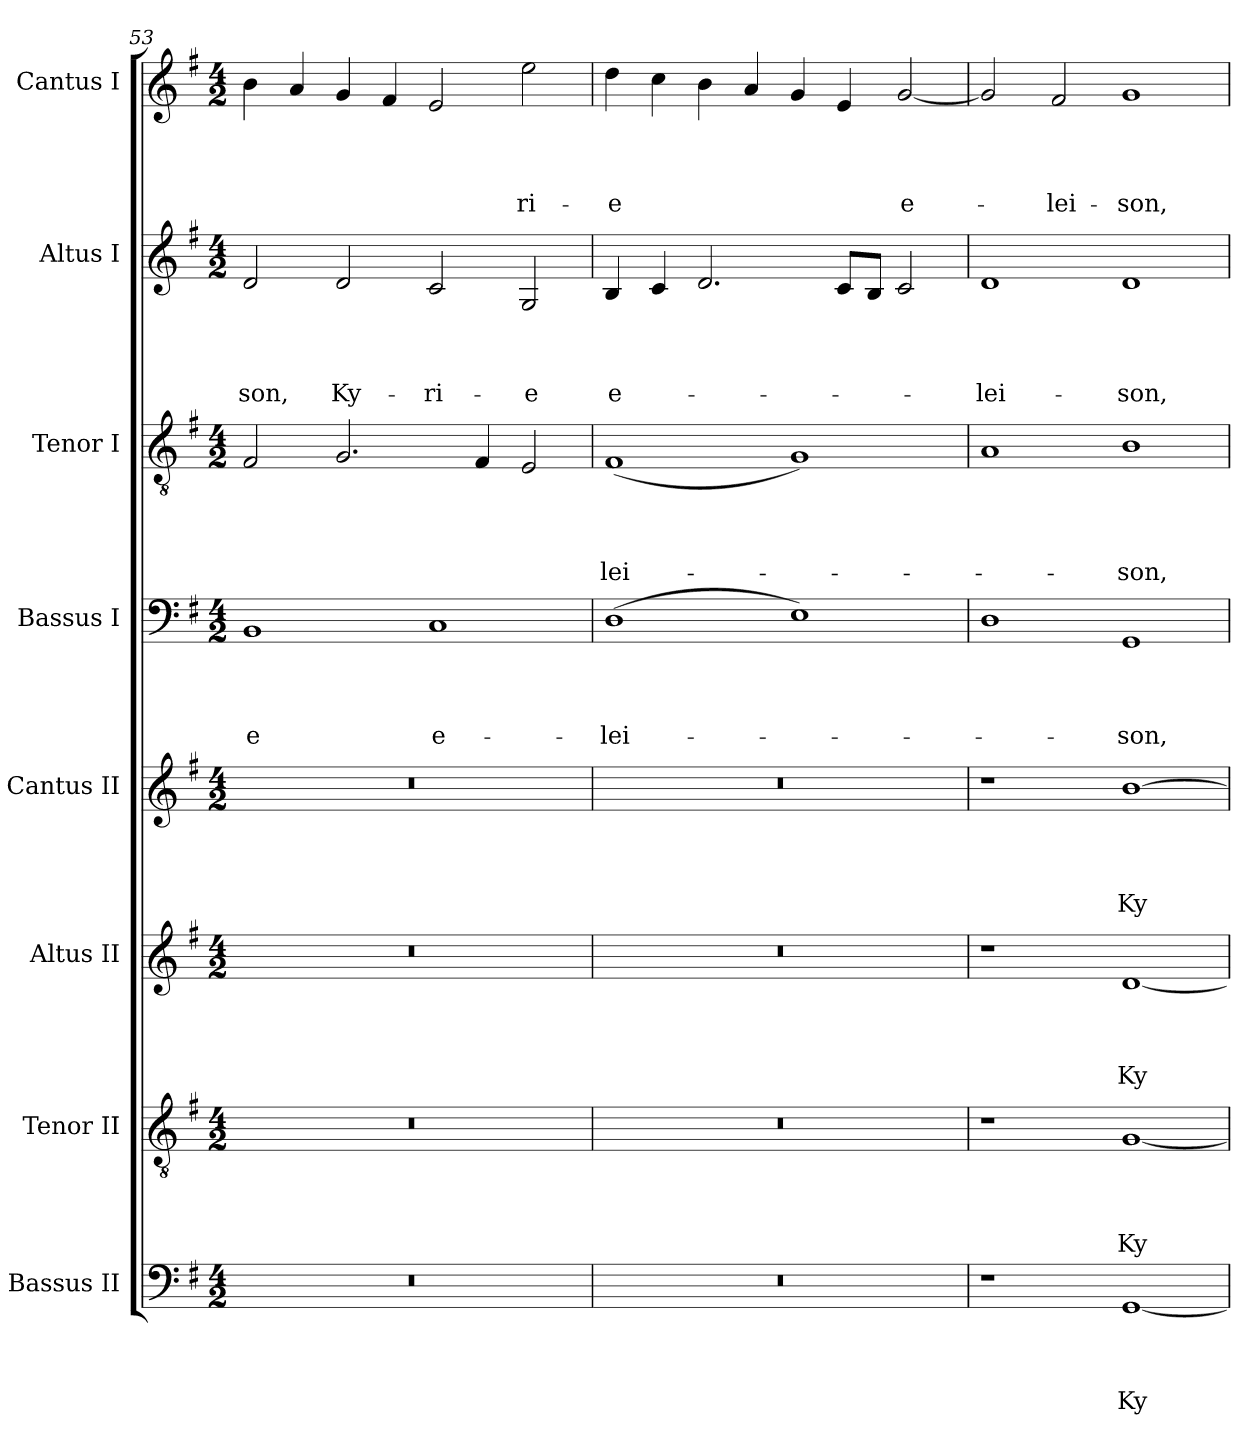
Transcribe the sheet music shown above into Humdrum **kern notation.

**kern	**text	**text	**text	**text	**kern	**text	**text	**text	**text	**kern	**text	**text	**text	**text	**kern	**text	**text	**text	**text	**kern	**text	**text	**text	**text	**kern	**text	**text	**text	**text	**kern	**text	**text	**text	**text	**kern	**text	**text	**text	**text
*part8	*part8	*part8	*part8	*part8	*part7	*part7	*part7	*part7	*part7	*part6	*part6	*part6	*part6	*part6	*part5	*part5	*part5	*part5	*part5	*part4	*part4	*part4	*part4	*part4	*part3	*part3	*part3	*part3	*part3	*part2	*part2	*part2	*part2	*part2	*part1	*part1	*part1	*part1	*part1
*staff8	*staff8	*staff8	*staff8	*staff8	*staff7	*staff7	*staff7	*staff7	*staff7	*staff6	*staff6	*staff6	*staff6	*staff6	*staff5	*staff5	*staff5	*staff5	*staff5	*staff4	*staff4	*staff4	*staff4	*staff4	*staff3	*staff3	*staff3	*staff3	*staff3	*staff2	*staff2	*staff2	*staff2	*staff2	*staff1	*staff1	*staff1	*staff1	*staff1
*I"Bassus II	*	*	*	*	*I"Tenor II	*	*	*	*	*I"Altus II	*	*	*	*	*I"Cantus II	*	*	*	*	*I"Bassus I	*	*	*	*	*I"Tenor I	*	*	*	*	*I"Altus I	*	*	*	*	*I"Cantus I	*	*	*	*
*I'B II	*	*	*	*	*I'T II	*	*	*	*	*I'A II	*	*	*	*	*I'C II	*	*	*	*	*I'B I	*	*	*	*	*I'T I	*	*	*	*	*I'A I	*	*	*	*	*I'C I	*	*	*	*
!!LO:PB:g=z
*clefF4	*	*	*	*	*clefGv2	*	*	*	*	*clefG2	*	*	*	*	*clefG2	*	*	*	*	*clefF4	*	*	*	*	*clefGv2	*	*	*	*	*clefG2	*	*	*	*	*clefG2	*	*	*	*
*k[f#]	*	*	*	*	*k[f#]	*	*	*	*	*k[f#]	*	*	*	*	*k[f#]	*	*	*	*	*k[f#]	*	*	*	*	*k[f#]	*	*	*	*	*k[f#]	*	*	*	*	*k[f#]	*	*	*	*
*G:	*	*	*	*	*G:	*	*	*	*	*G:	*	*	*	*	*G:	*	*	*	*	*G:	*	*	*	*	*G:	*	*	*	*	*G:	*	*	*	*	*G:	*	*	*	*
*M4/2	*	*	*	*	*M4/2	*	*	*	*	*M4/2	*	*	*	*	*M4/2	*	*	*	*	*M4/2	*	*	*	*	*M4/2	*	*	*	*	*M4/2	*	*	*	*	*M4/2	*	*	*	*
=53	=53	=53	=53	=53	=53	=53	=53	=53	=53	=53	=53	=53	=53	=53	=53	=53	=53	=53	=53	=53	=53	=53	=53	=53	=53	=53	=53	=53	=53	=53	=53	=53	=53	=53	=53	=53	=53	=53	=53
!	!	!	!	!	!	!	!	!	!	!	!	!	!	!	!	!	!	!	!	!	!	!	!	!LO:LY:b	!	!	!	!	!	!	!	!	!	!	!	!	!	!	!
!	!	!	!	!	!	!	!	!	!	!	!	!	!	!	!	!	!	!	!	!	!	!	!	!	!	!	!	!	!	!	!	!	!	!LO:LY:b	!	!	!	!	!
0r	.	.	.	.	0r	.	.	.	.	0r	.	.	.	.	0r	.	.	.	.	1BB	.	.	.	-e	2F#/	.	.	.	.	2d/	.	.	.	-son,	4b\	.	.	.	.
.	.	.	.	.	.	.	.	.	.	.	.	.	.	.	.	.	.	.	.	.	.	.	.	.	.	.	.	.	.	.	.	.	.	.	4a/	.	.	.	.
!	!	!	!	!	!	!	!	!	!	!	!	!	!	!	!	!	!	!	!	!	!	!	!	!	!	!	!	!	!	!	!	!	!	!LO:LY:b	!	!	!	!	!
.	.	.	.	.	.	.	.	.	.	.	.	.	.	.	.	.	.	.	.	.	.	.	.	.	2.G/	.	.	.	.	2d/	.	.	.	Ky-	4g/	.	.	.	.
.	.	.	.	.	.	.	.	.	.	.	.	.	.	.	.	.	.	.	.	.	.	.	.	.	.	.	.	.	.	.	.	.	.	.	4f#/	.	.	.	.
!	!	!	!	!	!	!	!	!	!	!	!	!	!	!	!	!	!	!	!	!	!	!	!	!LO:LY:b	!	!	!	!	!	!	!	!	!	!	!	!	!	!	!
!	!	!	!	!	!	!	!	!	!	!	!	!	!	!	!	!	!	!	!	!	!	!	!	!	!	!	!	!	!	!	!	!	!	!LO:LY:b	!	!	!	!	!
.	.	.	.	.	.	.	.	.	.	.	.	.	.	.	.	.	.	.	.	1C	.	.	.	e-	.	.	.	.	.	2c/	.	.	.	-ri-	2e/	.	.	.	.
.	.	.	.	.	.	.	.	.	.	.	.	.	.	.	.	.	.	.	.	.	.	.	.	.	4F#/	.	.	.	.	.	.	.	.	.	.	.	.	.	.
!	!	!	!	!	!	!	!	!	!	!	!	!	!	!	!	!	!	!	!	!	!	!	!	!	!	!	!	!	!	!	!	!	!	!LO:LY:b	!	!	!	!	!
!	!	!	!	!	!	!	!	!	!	!	!	!	!	!	!	!	!	!	!	!	!	!	!	!	!	!	!	!	!	!	!	!	!	!	!	!	!	!	!LO:LY:b
.	.	.	.	.	.	.	.	.	.	.	.	.	.	.	.	.	.	.	.	.	.	.	.	.	2E/	.	.	.	.	2G/	.	.	.	-e	2ee\	.	.	.	-ri-
=54	=54	=54	=54	=54	=54	=54	=54	=54	=54	=54	=54	=54	=54	=54	=54	=54	=54	=54	=54	=54	=54	=54	=54	=54	=54	=54	=54	=54	=54	=54	=54	=54	=54	=54	=54	=54	=54	=54	=54
!	!	!	!	!	!	!	!	!	!	!	!	!	!	!	!	!	!	!	!	!	!	!	!	!LO:LY:b	!	!	!	!	!	!	!	!	!	!	!	!	!	!	!
!	!	!	!	!	!	!	!	!	!	!	!	!	!	!	!	!	!	!	!	!	!	!	!	!	!	!	!	!	!LO:LY:b	!	!	!	!	!	!	!	!	!	!
!	!	!	!	!	!	!	!	!	!	!	!	!	!	!	!	!	!	!	!	!	!	!	!	!	!	!	!	!	!	!	!	!	!	!LO:LY:b	!	!	!	!	!
!	!	!	!	!	!	!	!	!	!	!	!	!	!	!	!	!	!	!	!	!	!	!	!	!	!	!	!	!	!	!	!	!	!	!	!	!	!	!	!LO:LY:b
0r	.	.	.	.	0r	.	.	.	.	0r	.	.	.	.	0r	.	.	.	.	(>1D	.	.	.	-lei-	(<1F#	.	.	.	-lei-	4B/	.	.	.	e-	4dd\	.	.	.	-e
.	.	.	.	.	.	.	.	.	.	.	.	.	.	.	.	.	.	.	.	.	.	.	.	.	.	.	.	.	.	4c/	.	.	.	.	4cc\	.	.	.	.
.	.	.	.	.	.	.	.	.	.	.	.	.	.	.	.	.	.	.	.	.	.	.	.	.	.	.	.	.	.	2.d/	.	.	.	.	4b\	.	.	.	.
.	.	.	.	.	.	.	.	.	.	.	.	.	.	.	.	.	.	.	.	.	.	.	.	.	.	.	.	.	.	.	.	.	.	.	4a/	.	.	.	.
.	.	.	.	.	.	.	.	.	.	.	.	.	.	.	.	.	.	.	.	1E)	.	.	.	.	1G)	.	.	.	.	.	.	.	.	.	4g/	.	.	.	.
.	.	.	.	.	.	.	.	.	.	.	.	.	.	.	.	.	.	.	.	.	.	.	.	.	.	.	.	.	.	8c/L	.	.	.	.	4e/	.	.	.	.
.	.	.	.	.	.	.	.	.	.	.	.	.	.	.	.	.	.	.	.	.	.	.	.	.	.	.	.	.	.	8B/J	.	.	.	.	.	.	.	.	.
!	!	!	!	!	!	!	!	!	!	!	!	!	!	!	!	!	!	!	!	!	!	!	!	!	!	!	!	!	!	!	!	!	!	!	!	!	!	!	!LO:LY:b
.	.	.	.	.	.	.	.	.	.	.	.	.	.	.	.	.	.	.	.	.	.	.	.	.	.	.	.	.	.	2c/	.	.	.	.	[2g/	.	.	.	e-
=55	=55	=55	=55	=55	=55	=55	=55	=55	=55	=55	=55	=55	=55	=55	=55	=55	=55	=55	=55	=55	=55	=55	=55	=55	=55	=55	=55	=55	=55	=55	=55	=55	=55	=55	=55	=55	=55	=55	=55
!	!	!	!	!	!	!	!	!	!	!	!	!	!	!	!	!	!	!	!	!	!	!	!	!	!	!	!	!	!	!	!	!	!	!LO:LY:b	!	!	!	!	!
1r	.	.	.	.	1r	.	.	.	.	1r	.	.	.	.	1r	.	.	.	.	1D	.	.	.	.	1A	.	.	.	.	1d	.	.	.	-lei-	2g/]	.	.	.	.
!	!	!	!	!	!	!	!	!	!	!	!	!	!	!	!	!	!	!	!	!	!	!	!	!	!	!	!	!	!	!	!	!	!	!	!	!	!	!	!LO:LY:b
.	.	.	.	.	.	.	.	.	.	.	.	.	.	.	.	.	.	.	.	.	.	.	.	.	.	.	.	.	.	.	.	.	.	.	2f#/	.	.	.	-lei-
!	!	!	!	!LO:LY:b	!	!	!	!	!	!	!	!	!	!	!	!	!	!	!	!	!	!	!	!	!	!	!	!	!	!	!	!	!	!	!	!	!	!	!
!	!	!	!	!	!	!	!	!	!LO:LY:b	!	!	!	!	!	!	!	!	!	!	!	!	!	!	!	!	!	!	!	!	!	!	!	!	!	!	!	!	!	!
!	!	!	!	!	!	!	!	!	!	!	!	!	!	!LO:LY:b	!	!	!	!	!	!	!	!	!	!	!	!	!	!	!	!	!	!	!	!	!	!	!	!	!
!	!	!	!	!	!	!	!	!	!	!	!	!	!	!	!	!	!	!	!LO:LY:b	!	!	!	!	!	!	!	!	!	!	!	!	!	!	!	!	!	!	!	!
!	!	!	!	!	!	!	!	!	!	!	!	!	!	!	!	!	!	!	!	!	!	!	!	!LO:LY:b	!	!	!	!	!	!	!	!	!	!	!	!	!	!	!
!	!	!	!	!	!	!	!	!	!	!	!	!	!	!	!	!	!	!	!	!	!	!	!	!	!	!	!	!	!LO:LY:b	!	!	!	!	!	!	!	!	!	!
!	!	!	!	!	!	!	!	!	!	!	!	!	!	!	!	!	!	!	!	!	!	!	!	!	!	!	!	!	!	!	!	!	!	!LO:LY:b	!	!	!	!	!
!	!	!	!	!	!	!	!	!	!	!	!	!	!	!	!	!	!	!	!	!	!	!	!	!	!	!	!	!	!	!	!	!	!	!	!	!	!	!	!LO:LY:b
[1GG	.	.	.	Ky-	[1G	.	.	.	Ky-	[1d	.	.	.	Ky-	[1b	.	.	.	Ky-	1GG	.	.	.	-son,	1B	.	.	.	-son,	1d	.	.	.	-son,	1g	.	.	.	-son,
=	=	=	=	=	=	=	=	=	=	=	=	=	=	=	=	=	=	=	=	=	=	=	=	=	=	=	=	=	=	=	=	=	=	=	=	=	=	=	=
*-	*-	*-	*-	*-	*-	*-	*-	*-	*-	*-	*-	*-	*-	*-	*-	*-	*-	*-	*-	*-	*-	*-	*-	*-	*-	*-	*-	*-	*-	*-	*-	*-	*-	*-	*-	*-	*-	*-	*-
